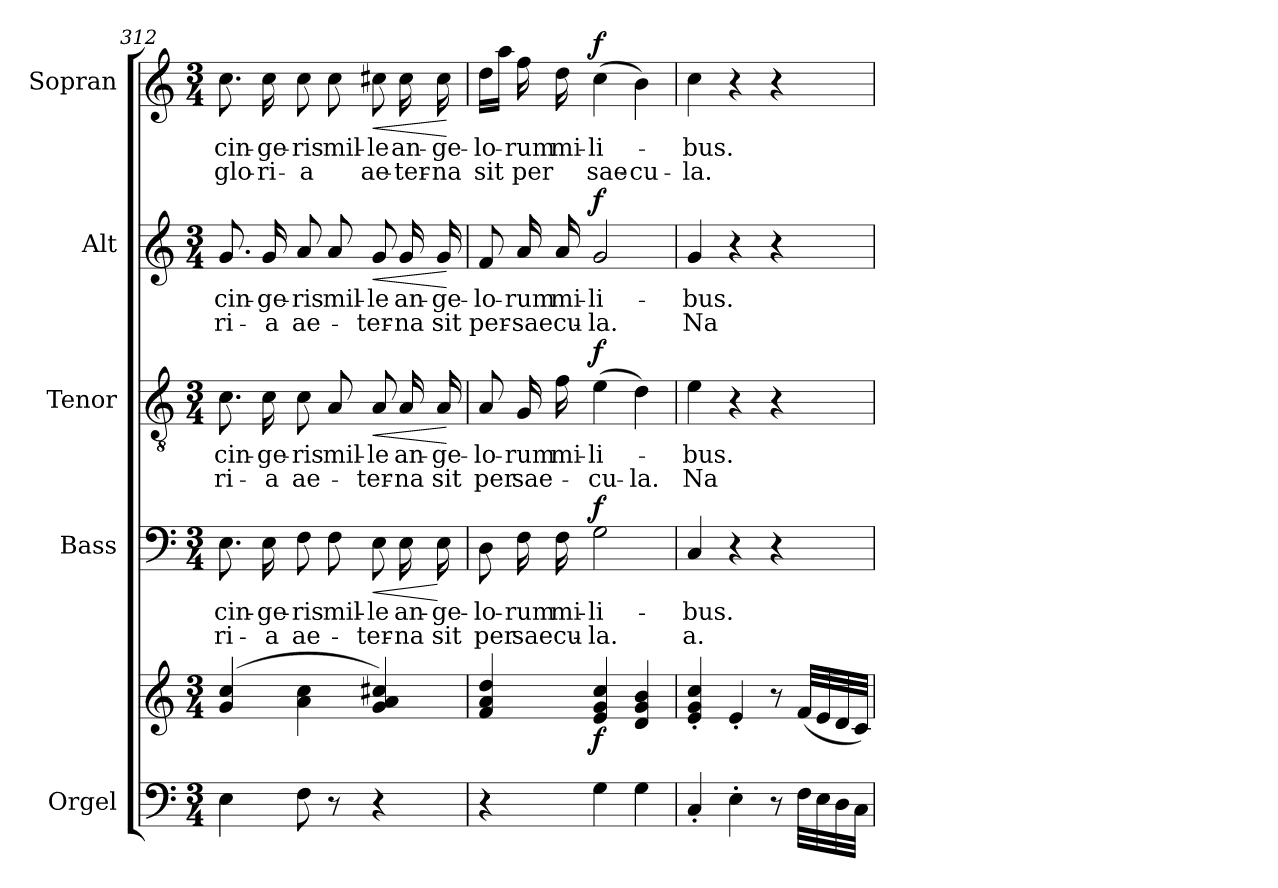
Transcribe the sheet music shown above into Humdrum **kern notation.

**kern	**kern	**dynam	**kern	**text	**text	**dynam	**kern	**text	**text	**dynam	**kern	**text	**text	**dynam	**kern	**text	**text	**dynam
*part5	*part5	*part5	*part4	*part4	*part4	*part4	*part3	*part3	*part3	*part3	*part2	*part2	*part2	*part2	*part1	*part1	*part1	*part1
*staff6	*staff5	*staff5/6	*staff4	*staff4	*staff4	*staff4	*staff3	*staff3	*staff3	*staff3	*staff2	*staff2	*staff2	*staff2	*staff1	*staff1	*staff1	*staff1
*I"Orgel	*	*	*I"Bass	*	*	*	*I"Tenor	*	*	*	*I"Alt	*	*	*	*I"Sopran	*	*	*
*I'Org.	*	*	*I'B.	*	*	*	*I'T.	*	*	*	*I'A.	*	*	*	*I'S.	*	*	*
!!LO:PB:g=z
*clefF4	*clefG2	*	*clefF4	*	*	*	*clefGv2	*	*	*	*clefG2	*	*	*	*clefG2	*	*	*
*k[]	*k[]	*	*k[]	*	*	*	*k[]	*	*	*	*k[]	*	*	*	*k[]	*	*	*
*C:	*C:	*	*C:	*	*	*	*C:	*	*	*	*C:	*	*	*	*C:	*	*	*
*M3/4	*M3/4	*	*M3/4	*	*	*	*M3/4	*	*	*	*M3/4	*	*	*	*M3/4	*	*	*
=312	=312	=312	=312	=312	=312	=312	=312	=312	=312	=312	=312	=312	=312	=312	=312	=312	=312	=312
!	!	!	!	!LO:LY:b	!LO:LY:b	!	!	!LO:LY:b	!LO:LY:b	!	!	!LO:LY:b	!LO:LY:b	!	!	!LO:LY:b	!LO:LY:b	!
4E\	(4g/ 4cc/	.	8.E\	cin-	-ri-	.	8.c\	cin-	-ri-	.	8.g/	cin-	-ri-	.	8.cc\	cin-	glo-	.
!	!	!	!	!LO:LY:b	!LO:LY:b	!	!	!LO:LY:b	!LO:LY:b	!	!	!LO:LY:b	!LO:LY:b	!	!	!LO:LY:b	!LO:LY:b	!
.	.	.	16E\	-ge-	-a	.	16c\	-ge-	-a	.	16g/	-ge-	-a	.	16cc\	-ge-	-ri-	.
!	!	!	!	!LO:LY:b	!LO:LY:b	!	!	!LO:LY:b	!LO:LY:b	!	!	!LO:LY:b	!LO:LY:b	!	!	!LO:LY:b	!LO:LY:b	!
8F\	4a\ 4cc\	.	8F\	-ris	ae-	.	8c\	-ris	ae-	.	8a/	-ris	ae-	.	8cc\	-ris	-a	.
!	!	!	!	!LO:LY:b	!	!	!	!LO:LY:b	!	!	!	!LO:LY:b	!	!	!	!LO:LY:b	!	!
8r	.	.	8F\	mil-	.	.	8A/	mil-	.	.	8a/	mil-	.	.	8cc\	mil-	.	.
!	!	!	!	!LO:LY:b	!LO:LY:b	!LO:HP:b	!	!LO:LY:b	!LO:LY:b	!LO:HP:b	!	!LO:LY:b	!LO:LY:b	!LO:HP:b	!	!LO:LY:b	!LO:LY:b	!LO:HP:b
4r	4g/ 4a/ 4cc#X/)	.	8E\	-le	-ter-	<	8A/	-le	-ter-	<	8g/	-le	-ter-	<	8cc#X\	-le	ae-	<
!	!	!	!	!LO:LY:b	!LO:LY:b	!	!	!LO:LY:b	!LO:LY:b	!	!	!LO:LY:b	!LO:LY:b	!	!	!LO:LY:b	!LO:LY:b	!
.	.	.	16E\	an-	-na	.	16A/	an-	-na	.	16g/	an-	-na	.	16cc#\	an-	-ter-	.
!	!	!	!	!LO:LY:b	!LO:LY:b	!	!	!LO:LY:b	!LO:LY:b	!	!	!LO:LY:b	!LO:LY:b	!	!	!LO:LY:b	!LO:LY:b	!
.	.	.	16E\	-ge-	sit	[	16A/	-ge-	sit	.	16g/	-ge-	sit	.	16cc#\	-ge-	-na	.
.	.	.	.	.	.	.	.	.	.	[	.	.	.	[	.	.	.	[
=313	=313	=313	=313	=313	=313	=313	=313	=313	=313	=313	=313	=313	=313	=313	=313	=313	=313	=313
!	!	!	!	!LO:LY:b	!LO:LY:b	!	!	!LO:LY:b	!LO:LY:b	!	!	!LO:LY:b	!LO:LY:b	!	!	!LO:LY:b	!LO:LY:b	!
4r	4f/ 4a/ 4dd/	.	8D\	-lo-	per	.	8A/	-lo-	per	.	8f/	-lo-	per-	.	16dd\LL	-lo-	sit	.
.	.	.	.	.	.	.	.	.	.	.	.	.	.	.	16aa\JJ	.	.	.
!	!	!	!	!LO:LY:b	!LO:LY:b	!	!	!LO:LY:b	!LO:LY:b	!	!	!LO:LY:b	!LO:LY:b	!	!	!LO:LY:b	!LO:LY:b	!
.	.	.	16F\	-rum	saecu-	.	16G/	-rum	sae-	.	16a/	-rum	-saecu-	.	16ff\	-rum	per	.
!	!	!	!	!LO:LY:b	!	!	!	!LO:LY:b	!	!	!	!LO:LY:b	!	!	!	!LO:LY:b	!	!
.	.	.	16F\	mi-	.	.	16f\	mi-	.	.	16a/	mi-	.	.	16dd\	mi-	.	.
!	!	!LO:DY:b	!	!LO:LY:b	!LO:LY:b	!LO:DY:a	!	!LO:LY:b	!LO:LY:b	!LO:DY:a	!	!LO:LY:b	!LO:LY:b	!LO:DY:a	!	!LO:LY:b	!LO:LY:b	!LO:DY:a
4G\	4e/ 4g/ 4cc/	f	2G\	-li-	-la.	f	(>4e\	-li-	-cu-	f	2g/	-li-	-la.	f	(>4cc\	-li-	sae-	f
!	!	!	!	!	!	!	!	!	!LO:LY:b	!	!	!	!	!	!	!	!LO:LY:b	!
4G\	4d/ 4g/ 4b/	.	.	.	.	.	4d\)	.	-la.	.	.	.	.	.	4b\)	.	-cu-	.
=314	=314	=314	=314	=314	=314	=314	=314	=314	=314	=314	=314	=314	=314	=314	=314	=314	=314	=314
!	!	!	!	!LO:LY:b	!LO:LY:b	!	!	!LO:LY:b	!LO:LY:b	!	!	!LO:LY:b	!LO:LY:b	!	!	!LO:LY:b	!LO:LY:b	!
4C'</	4e/'< 4g/'< 4cc/'<	.	4C/	-bus.	a.	.	4e\	-bus.	Na-	.	4g/	-bus.	Na-	.	4cc\	-bus.	-la.	.
4E'>\	4e'</	.	4r	.	.	.	4r	.	.	.	4r	.	.	.	4r	.	.	.
8r	8r	.	4r	.	.	.	4r	.	.	.	4r	.	.	.	4r	.	.	.
32F\LLL	(<32f/LLL	.	.	.	.	.	.	.	.	.	.	.	.	.	.	.	.	.
32E\	32e/	.	.	.	.	.	.	.	.	.	.	.	.	.	.	.	.	.
32D\	32d/	.	.	.	.	.	.	.	.	.	.	.	.	.	.	.	.	.
32C\JJJ	32c/JJJ)	.	.	.	.	.	.	.	.	.	.	.	.	.	.	.	.	.
=	=	=	=	=	=	=	=	=	=	=	=	=	=	=	=	=	=	=
*-	*-	*-	*-	*-	*-	*-	*-	*-	*-	*-	*-	*-	*-	*-	*-	*-	*-	*-
